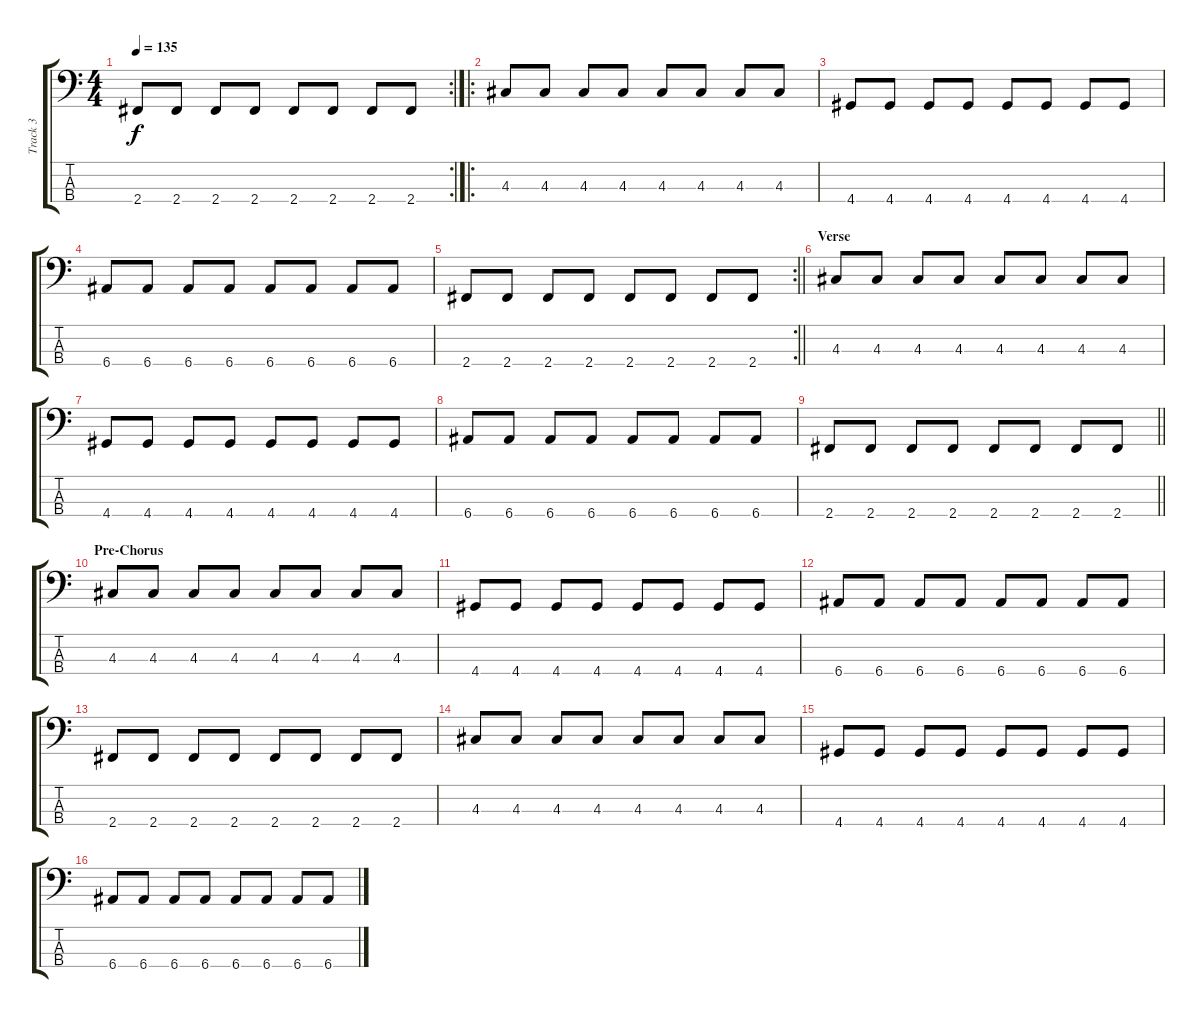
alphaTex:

\track ("Track 3" "Track 3") {instrument electricbasspick}
\staff {score tabs}
\tuning (G2 D2 A1 E1) {hide}
\rc 2
\ts (4 4)
\tempo 135
\clef f4
\ks c
2.4.8{dy f} 2.4.8 2.4.8 2.4.8 2.4.8 2.4.8 2.4.8 2.4.8 |
\ro
4.3.8 4.3.8 4.3.8 4.3.8 4.3.8 4.3.8 4.3.8 4.3.8 |
4.4.8 4.4.8 4.4.8 4.4.8 4.4.8 4.4.8 4.4.8 4.4.8 |
6.4.8 6.4.8 6.4.8 6.4.8 6.4.8 6.4.8 6.4.8 6.4.8 |
\rc 2
\barLineRight lightlight
2.4.8 2.4.8 2.4.8 2.4.8 2.4.8 2.4.8 2.4.8 2.4.8 |
\section ("" "Verse")
4.3.8 4.3.8 4.3.8 4.3.8 4.3.8 4.3.8 4.3.8 4.3.8 |
4.4.8 4.4.8 4.4.8 4.4.8 4.4.8 4.4.8 4.4.8 4.4.8 |
6.4.8 6.4.8 6.4.8 6.4.8 6.4.8 6.4.8 6.4.8 6.4.8 |
\barLineRight lightlight
2.4.8 2.4.8 2.4.8 2.4.8 2.4.8 2.4.8 2.4.8 2.4.8 |
\section ("" "Pre-Chorus")
4.3.8 4.3.8 4.3.8 4.3.8 4.3.8 4.3.8 4.3.8 4.3.8 |
4.4.8 4.4.8 4.4.8 4.4.8 4.4.8 4.4.8 4.4.8 4.4.8 |
6.4.8 6.4.8 6.4.8 6.4.8 6.4.8 6.4.8 6.4.8 6.4.8 |
2.4.8 2.4.8 2.4.8 2.4.8 2.4.8 2.4.8 2.4.8 2.4.8 |
4.3.8 4.3.8 4.3.8 4.3.8 4.3.8 4.3.8 4.3.8 4.3.8 |
4.4.8 4.4.8 4.4.8 4.4.8 4.4.8 4.4.8 4.4.8 4.4.8 |
6.4.8 6.4.8 6.4.8 6.4.8 6.4.8 6.4.8 6.4.8 6.4.8
